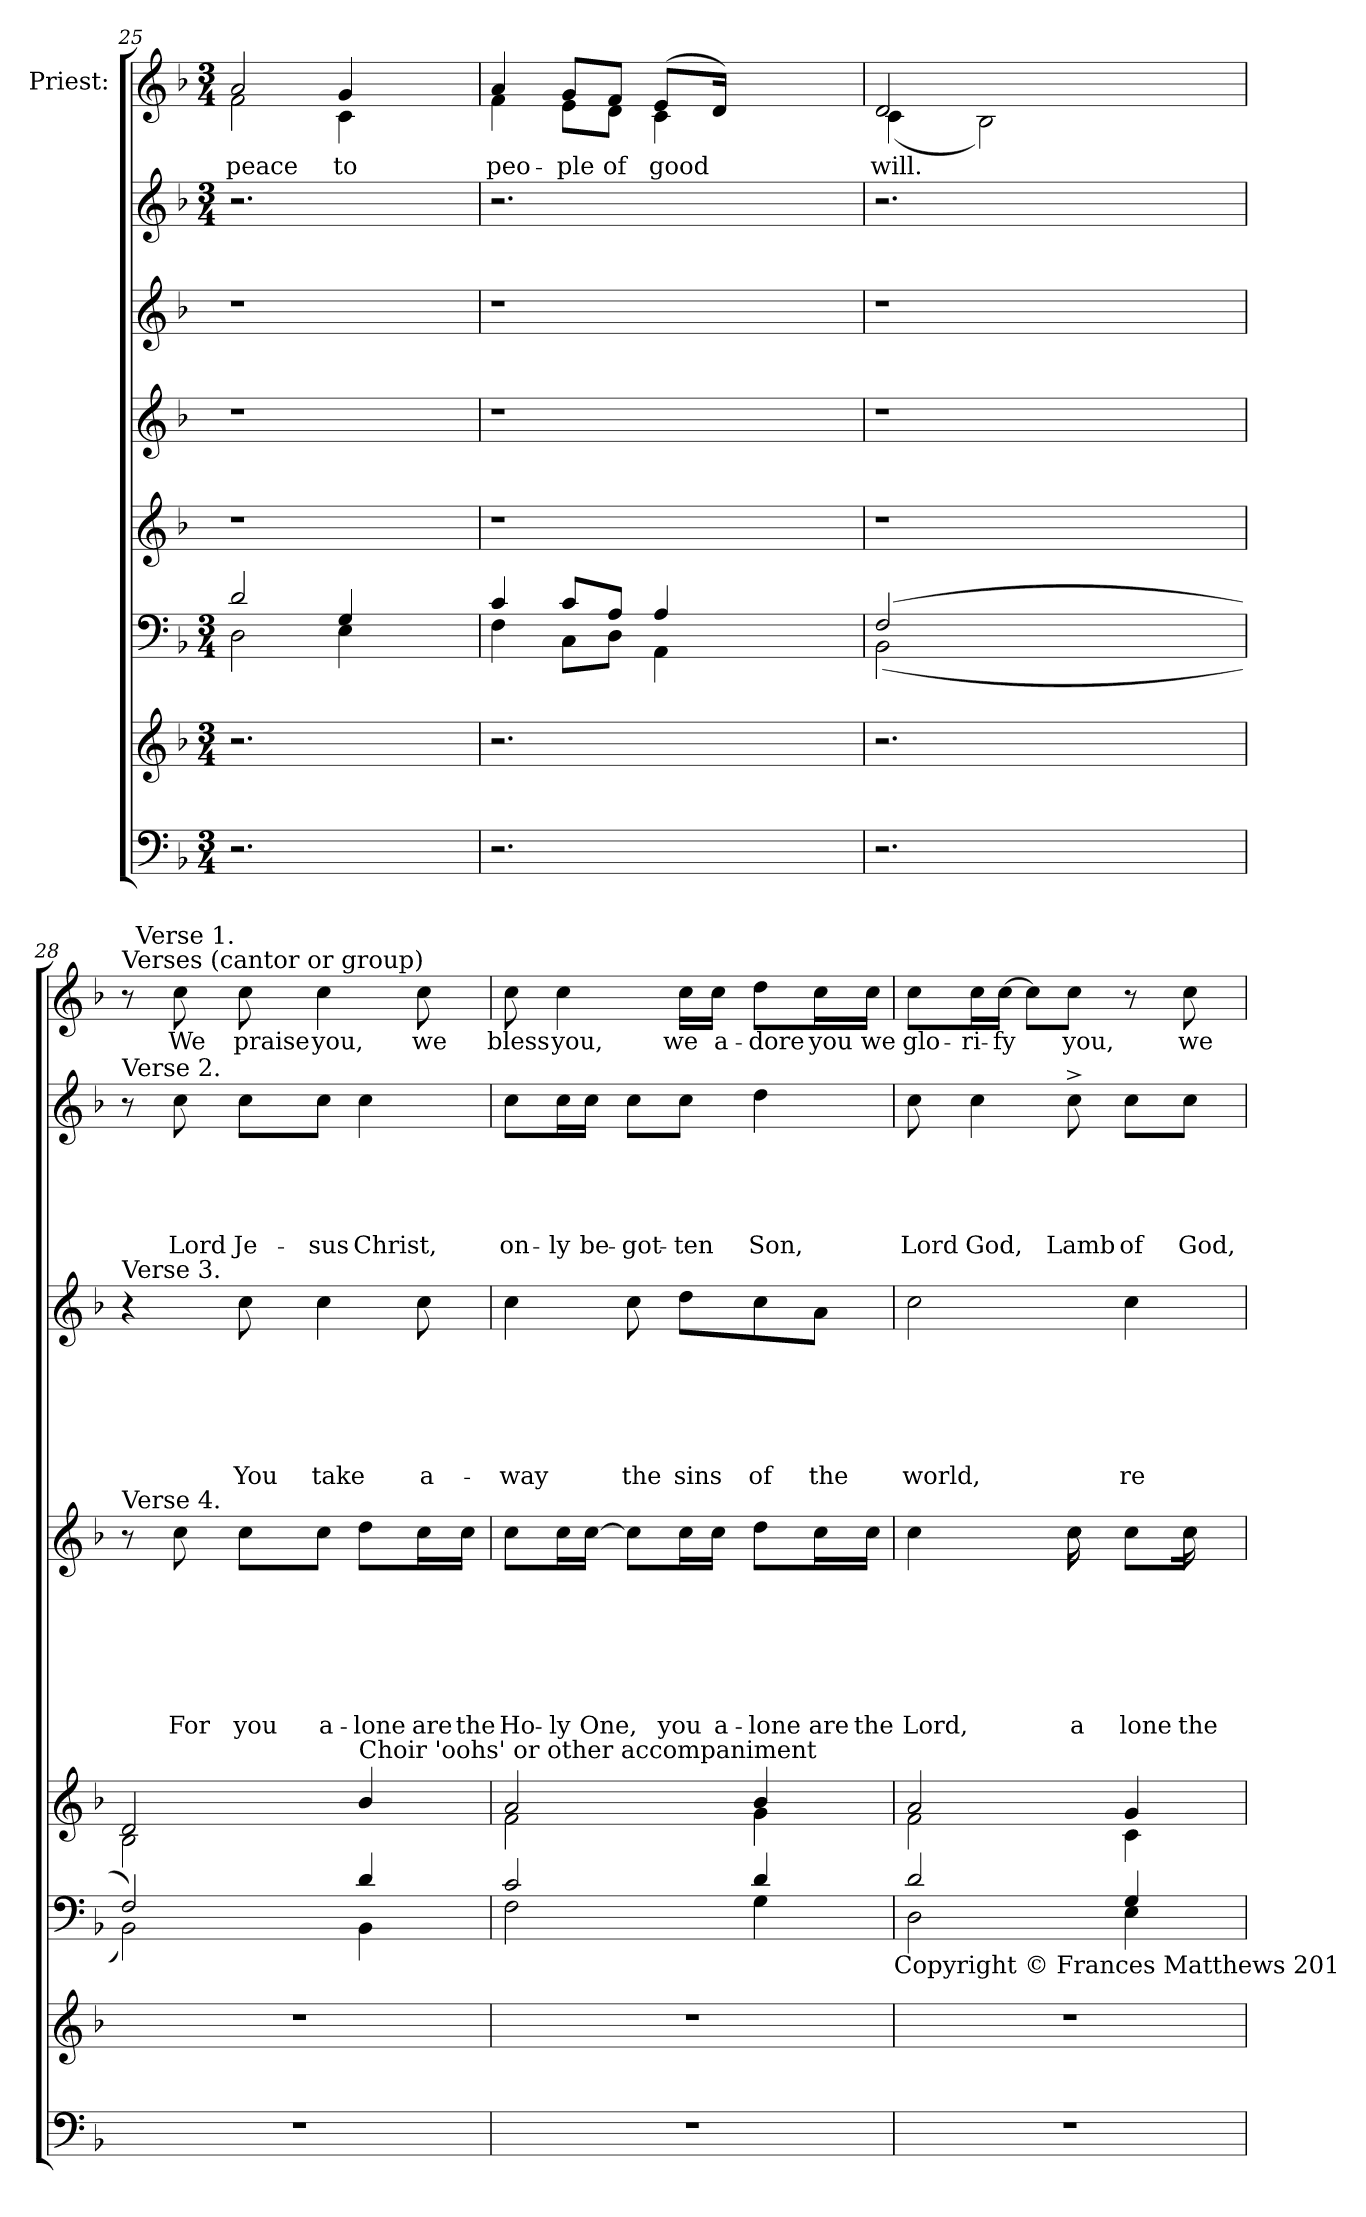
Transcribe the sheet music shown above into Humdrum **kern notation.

**kern	**kern	**kern	**kern	**kern	**text	**text	**text	**text	**text	**text	**text	**kern	**text	**text	**text	**text	**text	**text	**kern	**text	**text	**text	**text	**text	**kern	**text
*part8	*part7	*part6	*part5	*part4	*part4	*part4	*part4	*part4	*part4	*part4	*part4	*part3	*part3	*part3	*part3	*part3	*part3	*part3	*part2	*part2	*part2	*part2	*part2	*part2	*part1	*part1
*staff8	*staff7	*staff6	*staff5	*staff4	*staff4	*staff4	*staff4	*staff4	*staff4	*staff4	*staff4	*staff3	*staff3	*staff3	*staff3	*staff3	*staff3	*staff3	*staff2	*staff2	*staff2	*staff2	*staff2	*staff2	*staff1	*staff1
*	*	*	*	*	*	*	*	*	*	*	*	*	*	*	*	*	*	*	*	*	*	*	*	*	*I"Priest:	*
*clefF4	*clefG2	*clefF4	*clefG2	*clefG2	*	*	*	*	*	*	*	*clefG2	*	*	*	*	*	*	*clefG2	*	*	*	*	*	*clefG2	*
*k[b-]	*k[b-]	*k[b-]	*k[b-]	*k[b-]	*	*	*	*	*	*	*	*k[b-]	*	*	*	*	*	*	*k[b-]	*	*	*	*	*	*k[b-]	*
*F:	*F:	*F:	*F:	*F:	*	*	*	*	*	*	*	*F:	*	*	*	*	*	*	*F:	*	*	*	*	*	*F:	*
*M3/4	*M3/4	*M3/4	*	*	*	*	*	*	*	*	*	*	*	*	*	*	*	*	*M3/4	*	*	*	*	*	*M3/4	*
=25	=25	=25	=25	=25	=25	=25	=25	=25	=25	=25	=25	=25	=25	=25	=25	=25	=25	=25	=25	=25	=25	=25	=25	=25	=25	=25
*	*	*^	*	*	*	*	*	*	*	*	*	*	*	*	*	*	*	*	*	*	*	*	*	*	*	*
!	!	!	!	!	!	!	!	!	!	!	!	!	!	!	!	!	!	!	!	!	!	!	!	!	!	!	!LO:LY:b
*	*	*	*	*	*	*	*	*	*	*	*	*	*	*	*	*	*	*	*	*	*	*	*	*	*	*^	*
2.r	2.r	2d/	2D\	1r	1r	.	.	.	.	.	.	.	1r	.	.	.	.	.	.	2.r	.	.	.	.	.	2a/	2f\	peace
!	!	!	!	!	!	!	!	!	!	!	!	!	!	!	!	!	!	!	!	!	!	!	!	!	!	!	!	!LO:LY:b
.	.	4G/	4E\	.	.	.	.	.	.	.	.	.	.	.	.	.	.	.	.	.	.	.	.	.	.	4g/	4c\	to
4ryy	4ryy	4ryy	4ryy	.	.	.	.	.	.	.	.	.	.	.	.	.	.	.	.	4ryy	.	.	.	.	.	4ryy	4ryy	.
=26	=26	=26	=26	=26	=26	=26	=26	=26	=26	=26	=26	=26	=26	=26	=26	=26	=26	=26	=26	=26	=26	=26	=26	=26	=26	=26	=26	=26
!	!	!	!	!	!	!	!	!	!	!	!	!	!	!	!	!	!	!	!	!	!	!	!	!	!	!	!	!LO:LY:b
*	*	*	*	*	*	*	*	*	*	*	*	*	*	*	*	*	*	*	*	*	*	*	*	*	*	*	*^	*
2.r	2.r	4c/	4F\	1r	1r	.	.	.	.	.	.	.	1r	.	.	.	.	.	.	2.r	.	.	.	.	.	4a/	4f\	2ryy	peo-
!	!	!	!	!	!	!	!	!	!	!	!	!	!	!	!	!	!	!	!	!	!	!	!	!	!	!	!	!	!LO:LY:b
.	.	8c/L	8C\L	.	.	.	.	.	.	.	.	.	.	.	.	.	.	.	.	.	.	.	.	.	.	8g/L	8e\L	.	-ple
!	!	!	!	!	!	!	!	!	!	!	!	!	!	!	!	!	!	!	!	!	!	!	!	!	!	!	!	!	!LO:LY:b
.	.	8A/J	8D\J	.	.	.	.	.	.	.	.	.	.	.	.	.	.	.	.	.	.	.	.	.	.	8f/J	8d\J	.	of
!	!	!	!	!	!	!	!	!	!	!	!	!	!	!	!	!	!	!	!	!	!	!	!	!	!	!	!	!	!LO:LY:b
.	.	4A/	4AA\	.	.	.	.	.	.	.	.	.	.	.	.	.	.	.	.	.	.	.	.	.	.	(>8e/L	4c\	32ryy	good
.	.	.	.	.	.	.	.	.	.	.	.	.	.	.	.	.	.	.	.	.	.	.	.	.	.	.	.	4...ryy	.
.	.	.	.	.	.	.	.	.	.	.	.	.	.	.	.	.	.	.	.	.	.	.	.	.	.	16d/Jk)	.	.	.
.	.	.	.	.	.	.	.	.	.	.	.	.	.	.	.	.	.	.	.	.	.	.	.	.	.	4ryy	.	.	.
4ryy	4ryy	4ryy	4ryy	.	.	.	.	.	.	.	.	.	.	.	.	.	.	.	.	4ryy	.	.	.	.	.	.	4ryy	.	.
.	.	.	.	.	.	.	.	.	.	.	.	.	.	.	.	.	.	.	.	.	.	.	.	.	.	16ryy	.	.	.
=27	=27	=27	=27	=27	=27	=27	=27	=27	=27	=27	=27	=27	=27	=27	=27	=27	=27	=27	=27	=27	=27	=27	=27	=27	=27	=27	=27	=27	=27
!	!	!	!	!	!	!	!	!	!	!	!	!	!	!	!	!	!	!	!	!	!	!	!	!	!	!	!	!	!LO:LY:b
*	*	*	*^	*	*	*	*	*	*	*	*	*	*	*	*	*	*	*	*	*	*	*	*	*	*	*	*	*	*
2.r	2.r	(2F/	(<2BB-\	16ryy	1r	1r	.	.	.	.	.	.	.	1r	.	.	.	.	.	.	2.r	.	.	.	.	.	2d/	(<4c\	16.ryy	will.
.	.	.	.	2...ryy	.	.	.	.	.	.	.	.	.	.	.	.	.	.	.	.	.	.	.	.	.	.	.	.	.	.
.	.	.	.	.	.	.	.	.	.	.	.	.	.	.	.	.	.	.	.	.	.	.	.	.	.	.	.	.	2ryy	.
.	.	.	.	.	.	.	.	.	.	.	.	.	.	.	.	.	.	.	.	.	.	.	.	.	.	.	.	2B-\)	.	.
.	.	2ryy	2ryy	.	.	.	.	.	.	.	.	.	.	.	.	.	.	.	.	.	.	.	.	.	.	.	4ryy	.	.	.
.	.	.	.	.	.	.	.	.	.	.	.	.	.	.	.	.	.	.	.	.	.	.	.	.	.	.	.	.	4ryy	.
4ryy	4ryy	.	.	.	.	.	.	.	.	.	.	.	.	.	.	.	.	.	.	.	4ryy	.	.	.	.	.	4ryy	4ryy	.	.
.	.	.	.	.	.	.	.	.	.	.	.	.	.	.	.	.	.	.	.	.	.	.	.	.	.	.	.	.	8ryy	.
.	.	.	.	.	.	.	.	.	.	.	.	.	.	.	.	.	.	.	.	.	.	.	.	.	.	.	.	.	32ryy	.
!!LO:LB:g=z
=28	=28	=28	=28	=28	=28	=28	=28	=28	=28	=28	=28	=28	=28	=28	=28	=28	=28	=28	=28	=28	=28	=28	=28	=28	=28	=28	=28	=28	=28	=28
*	*	*	*	*	*^	*	*	*	*	*	*	*	*	*	*	*	*	*	*	*	*	*	*	*	*	*	*	*	*	*
!	!	!	!	!	!	!	!	!	!	!	!	!	!	!	!	!	!	!	!	!	!	!	!	!	!	!	!	!LO:TX:a:t=Verses (cantor or group)	!	!	!
!	!	!	!	!	!	!	!	!	!	!	!	!	!	!	!	!	!	!	!	!	!	!LO:TX:a:t=Verse 2.	!	!	!	!	!	!	!	!	!
!	!	!	!	!	!	!	!	!	!	!	!	!	!	!	!LO:TX:a:t=Verse 3.	!	!	!	!	!	!	!	!	!	!	!	!	!	!	!	!
!	!	!	!	!	!	!	!LO:TX:a:t=Verse 4.	!	!	!	!	!	!	!	!	!	!	!	!	!	!	!	!	!	!	!	!	!	!	!	!
*	*	*	*v	*v	*	*	*	*	*	*	*	*	*	*	*	*	*	*	*	*	*	*	*	*	*	*	*	*	*v	*v	*
2.r	2.r	2F/)	2BB-\)	2d/	2B-\	8r	.	.	.	.	.	.	.	4r	.	.	.	.	.	.	8r	.	.	.	.	.	8r	48ryy	.
!	!	!	!	!	!	!	!	!	!	!	!	!	!	!	!	!	!	!	!	!	!	!	!	!	!	!	!	!LO:TX:a:t=Verse 1.	!
.	.	.	.	.	.	.	.	.	.	.	.	.	.	.	.	.	.	.	.	.	.	.	.	.	.	.	.	3%2ryy	.
!	!	!	!	!	!	!	!	!	!	!	!	!	!LO:LY:b	!	!	!	!	!	!	!	!	!	!	!	!	!LO:LY:b	!	!	!LO:LY:b
.	.	.	.	.	.	8cc\	.	.	.	.	.	.	For	.	.	.	.	.	.	.	8cc\	.	.	.	.	Lord	8cc\	.	We
!	!	!	!	!	!	!	!	!	!	!	!	!	!LO:LY:b	!	!	!	!	!	!	!LO:LY:b	!	!	!	!	!	!LO:LY:b	!	!	!LO:LY:b
.	.	.	.	.	.	8cc\L	.	.	.	.	.	.	you	8cc\	.	.	.	.	.	You	8cc\L	.	.	.	.	Je-	8cc\	.	praise
!	!	!	!	!	!	!	!	!	!	!	!	!	!LO:LY:b	!	!	!	!	!	!	!LO:LY:b	!	!	!	!	!	!LO:LY:b	!	!	!LO:LY:b
.	.	.	.	.	.	8cc\J	.	.	.	.	.	.	a-	4cc\	.	.	.	.	.	take	8cc\J	.	.	.	.	-sus	4cc\	.	you,
!	!	!	!	!LO:TX:a:t=Choir 'oohs' or other accompaniment	!	!	!	!	!	!	!	!	!	!	!	!	!	!	!	!	!	!	!	!	!	!	!	!	!
!	!	!	!	!	!	!	!	!	!	!	!	!	!LO:LY:b	!	!	!	!	!	!	!	!	!	!	!	!	!LO:LY:b	!	!	!
.	.	4d/	4BB-\	4b-/	4ryy	8dd\L	.	.	.	.	.	.	-lone	.	.	.	.	.	.	.	4cc\	.	.	.	.	Christ,	.	.	.
!	!	!	!	!	!	!	!	!	!	!	!	!	!LO:LY:b	!	!	!	!	!	!	!LO:LY:b	!	!	!	!	!	!	!	!	!LO:LY:b
.	.	.	.	.	.	16cc\L	.	.	.	.	.	.	are	8cc\	.	.	.	.	.	a-	.	.	.	.	.	.	8cc\	.	we
!	!	!	!	!	!	!	!	!	!	!	!	!	!LO:LY:b	!	!	!	!	!	!	!	!	!	!	!	!	!	!	!	!
.	.	.	.	.	.	16cc\JJ	.	.	.	.	.	.	the	.	.	.	.	.	.	.	.	.	.	.	.	.	.	24.ryy	.
=29	=29	=29	=29	=29	=29	=29	=29	=29	=29	=29	=29	=29	=29	=29	=29	=29	=29	=29	=29	=29	=29	=29	=29	=29	=29	=29	=29	=29	=29
!	!	!	!	!	!	!	!	!	!	!	!	!	!LO:LY:b	!	!	!	!	!	!	!LO:LY:b	!	!	!	!	!	!LO:LY:b	!	!	!LO:LY:b
*	*	*	*	*	*	*	*	*	*	*	*	*	*	*^	*	*	*	*	*	*	*	*	*	*	*	*	*v	*v	*
2.r	2.r	2c/	2F\	2a/	2f\	8cc\L	.	.	.	.	.	.	Ho-	4cc\	48ryy	.	.	.	.	.	-way	8cc\L	.	.	.	.	on-	8cc\	bless
.	.	.	.	.	.	.	.	.	.	.	.	.	.	.	3%2ryy	.	.	.	.	.	.	.	.	.	.	.	.	.	.
!	!	!	!	!	!	!	!	!	!	!	!	!	!LO:LY:b	!	!	!	!	!	!	!	!	!	!	!	!	!	!LO:LY:b	!	!LO:LY:b
.	.	.	.	.	.	16cc\L	.	.	.	.	.	.	-ly	.	.	.	.	.	.	.	.	16cc\L	.	.	.	.	-ly	4cc\	you,
!	!	!	!	!	!	!	!	!	!	!	!	!	!LO:LY:b	!	!	!	!	!	!	!	!	!	!	!	!	!	!LO:LY:b	!	!
.	.	.	.	.	.	[>16cc\JJ	.	.	.	.	.	.	One,	.	.	.	.	.	.	.	.	16cc\JJ	.	.	.	.	be-	.	.
!	!	!	!	!	!	!	!	!	!	!	!	!	!	!	!	!	!	!	!	!	!LO:LY:b	!	!	!	!	!	!LO:LY:b	!	!
.	.	.	.	.	.	8cc\L]	.	.	.	.	.	.	.	8cc\	.	.	.	.	.	.	the	8cc\L	.	.	.	.	-got-	.	.
!	!	!	!	!	!	!	!	!	!	!	!	!	!LO:LY:b	!	!	!	!	!	!	!	!LO:LY:b	!	!	!	!	!	!LO:LY:b	!	!LO:LY:b
.	.	.	.	.	.	16cc\L	.	.	.	.	.	.	you	8dd\L	.	.	.	.	.	.	sins	8cc\J	.	.	.	.	-ten	16cc\LL	we
!	!	!	!	!	!	!	!	!	!	!	!	!	!LO:LY:b	!	!	!	!	!	!	!	!	!	!	!	!	!	!	!	!LO:LY:b
.	.	.	.	.	.	16cc\JJ	.	.	.	.	.	.	a-	.	.	.	.	.	.	.	.	.	.	.	.	.	.	16cc\JJ	a-
!	!	!	!	!	!	!	!	!	!	!	!	!	!LO:LY:b	!	!	!	!	!	!	!	!LO:LY:b	!	!	!	!	!	!LO:LY:b	!	!LO:LY:b
.	.	4d/	4G\	4b-/	4g\	8dd\L	.	.	.	.	.	.	-lone	8cc\	.	.	.	.	.	.	of	4dd\	.	.	.	.	Son,	8dd\L	-dore
!	!	!	!	!	!	!	!	!	!	!	!	!	!LO:LY:b	!	!	!	!	!	!	!	!LO:LY:b	!	!	!	!	!	!	!	!LO:LY:b
.	.	.	.	.	.	16cc\L	.	.	.	.	.	.	are	8a\J	.	.	.	.	.	.	the	.	.	.	.	.	.	16cc\L	you
!	!	!	!	!	!	!	!	!	!	!	!	!	!LO:LY:b	!	!	!	!	!	!	!	!	!	!	!	!	!	!	!	!LO:LY:b
.	.	.	.	.	.	16cc\JJ	.	.	.	.	.	.	the	.	24.ryy	.	.	.	.	.	.	.	.	.	.	.	.	16cc\JJ	we
!	!	!LO:TX:b:t=Copyright © Frances Matthews 201	!	!	!	!	!	!	!	!	!	!	!	!	!	!	!	!	!	!	!	!	!	!	!	!	!	!	!
=30	=30	=30	=30	=30	=30	=30	=30	=30	=30	=30	=30	=30	=30	=30	=30	=30	=30	=30	=30	=30	=30	=30	=30	=30	=30	=30	=30	=30	=30
*	*	*	*	*	*	*^	*	*	*	*	*	*	*	*	*	*	*	*	*	*	*	*	*	*	*	*	*	*	*
!	!	!	!	!	!	!	!	!	!	!	!	!	!	!LO:LY:b	!	!	!	!	!	!	!	!LO:LY:b	!	!	!	!	!	!LO:LY:b	!	!LO:LY:b
*	*	*	*	*	*	*^	*^	*	*	*	*	*	*	*	*v	*v	*	*	*	*	*	*	*	*	*	*	*	*	*	*
2.r	2.r	2d/	2D\	2a/	2f\	32ryy	4cc\	4.ryy	2ryy	.	.	.	.	.	.	Lord,	2cc\	.	.	.	.	.	world,	8cc\	.	.	.	.	Lord	8cc\L	glo-
.	.	.	.	.	.	16ryy	.	.	.	.	.	.	.	.	.	.	.	.	.	.	.	.	.	.	.	.	.	.	.	.	.
.	.	.	.	.	.	2ryy	.	.	.	.	.	.	.	.	.	.	.	.	.	.	.	.	.	.	.	.	.	.	.	.	.
!	!	!	!	!	!	!	!	!	!	!	!	!	!	!	!	!	!	!	!	!	!	!	!	!	!	!	!	!	!LO:LY:b	!	!LO:LY:b
.	.	.	.	.	.	.	.	.	.	.	.	.	.	.	.	.	.	.	.	.	.	.	.	4cc\	.	.	.	.	God,	16cc\L	-ri-
!	!	!	!	!	!	!	!	!	!	!	!	!	!	!	!	!	!	!	!	!	!	!	!	!	!	!	!	!	!	!	!LO:LY:b
.	.	.	.	.	.	.	.	.	.	.	.	.	.	.	.	.	.	.	.	.	.	.	.	.	.	.	.	.	.	[>16cc\JJ	-fy
.	.	.	.	.	.	.	8ryy	.	.	.	.	.	.	.	.	.	.	.	.	.	.	.	.	.	.	.	.	.	.	8cc\L]	.
!	!	!	!	!	!	!	!	!	!	!	!	!	!	!	!	!LO:LY:b	!	!	!	!	!	!	!	!	!	!	!	!	!	!	!
!	!	!	!	!	!	!	!	!	!	!	!	!	!	!	!	!LO:LY:b	!	!	!	!	!	!	!	!	!	!	!	!	!LO:LY:b	!	!LO:LY:b
.	.	.	.	.	.	.	16cc\	16cc\	.	.	.	.	.	.	.	a-	.	.	.	.	.	.	.	8cc^>\	.	.	.	.	Lamb	8cc\J	you,
.	.	.	.	.	.	.	16ryy	16ryy	.	.	.	.	.	.	.	.	.	.	.	.	.	.	.	.	.	.	.	.	.	.	.
!	!	!	!	!	!	!	!	!	!	!	!	!	!	!	!	!LO:LY:b	!	!	!	!	!	!	!LO:LY:b	!	!	!	!	!	!LO:LY:b	!	!
.	.	4G/	4E\	4g/	4c\	.	4ryy	8cc\L	8ryy	.	.	.	.	.	.	-lone	4cc\	.	.	.	.	.	re-	8cc\L	.	.	.	.	of	8r	.
.	.	.	.	.	.	8ryy	.	.	.	.	.	.	.	.	.	.	.	.	.	.	.	.	.	.	.	.	.	.	.	.	.
!	!	!	!	!	!	!	!	!	!	!	!	!	!	!	!	!LO:LY:b	!	!	!	!	!	!	!	!	!	!	!	!	!	!	!
!	!	!	!	!	!	!	!	!	!	!	!	!	!	!	!	!LO:LY:b	!	!	!	!	!	!	!	!	!	!	!	!	!LO:LY:b	!	!LO:LY:b
.	.	.	.	.	.	.	.	16cc\Jk	16cc\	.	.	.	.	.	.	the	.	.	.	.	.	.	.	8cc\J	.	.	.	.	God,	8cc\	we
.	.	.	.	.	.	.	.	16ryy	16ryy	.	.	.	.	.	.	.	.	.	.	.	.	.	.	.	.	.	.	.	.	.	.
.	.	.	.	.	.	32ryy	.	.	.	.	.	.	.	.	.	.	.	.	.	.	.	.	.	.	.	.	.	.	.	.	.
*	*	*v	*v	*	*	*v	*v	*v	*v	*	*	*	*	*	*	*	*	*	*	*	*	*	*	*	*	*	*	*	*	*	*
*	*	*	*v	*v	*	*	*	*	*	*	*	*	*	*	*	*	*	*	*	*	*	*	*	*	*	*	*
=	=	=	=	=	=	=	=	=	=	=	=	=	=	=	=	=	=	=	=	=	=	=	=	=	=	=
*-	*-	*-	*-	*-	*-	*-	*-	*-	*-	*-	*-	*-	*-	*-	*-	*-	*-	*-	*-	*-	*-	*-	*-	*-	*-	*-
